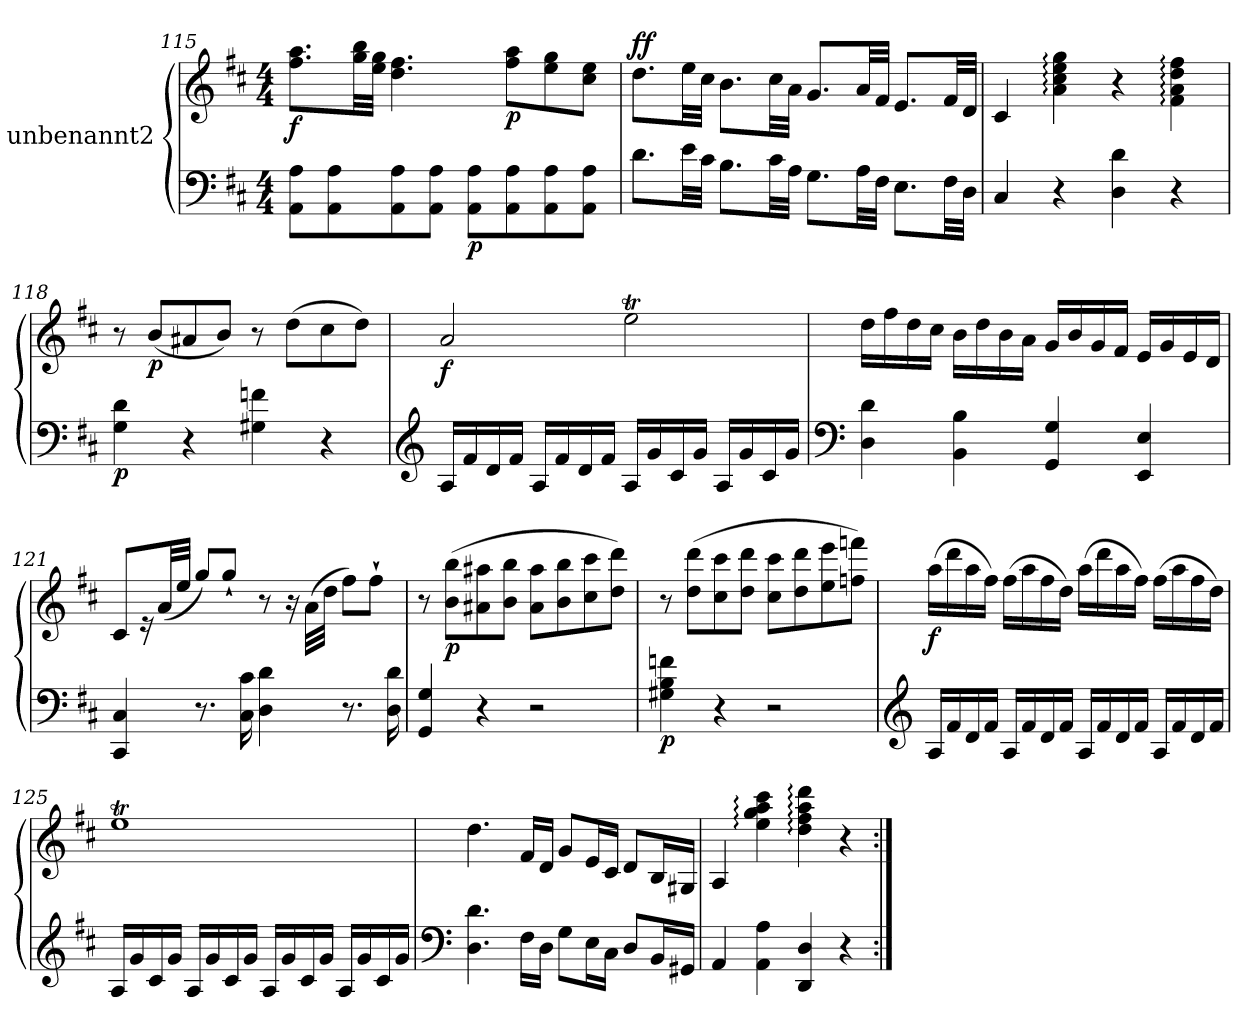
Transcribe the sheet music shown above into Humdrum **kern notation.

**kern	**kern	**dynam
*part1	*part1	*part1
*staff2	*staff1	*staff1/2
*I"unbenannt2	*	*
!!LO:LB:g=z
*clefF4	*clefG2	*
*k[f#c#]	*k[f#c#]	*
*M4/4	*M4/4	*
=115	=115	=115
!	!	!LO:DY:b
8AA\ 8A\L	8.ff#\ 8.aa\L	f
8AA\ 8A\	.	.
.	32gg\ 32bb\LL	.
.	32ee\ 32gg\JJJ	.
8AA\ 8A\	4.dd\ 4.ff#\	.
8AA\ 8A\J	.	.
!	!	!LO:DY:b=2
8AA\ 8A\L	.	p
!	!	!LO:DY:b
8AA\ 8A\	8ff#\ 8aa\L	p
8AA\ 8A\	8ee\ 8gg\	.
8AA\ 8A\J	8cc#\ 8ee\J	.
=116	=116	=116
!	!	!LO:DY:b=2
!	!	!LO:DY:n=1:a
8.d\L	8.dd\L	f f
32e\LL	32ee\LL	.
32c#\JJJ	32cc#\JJJ	.
8.B\L	8.b\L	.
32c#\LL	32cc#\LL	.
32A\JJJ	32a\JJJ	.
8.G\L	8.g/L	.
32A\LL	32a/LL	.
32F#\JJJ	32f#/JJJ	.
8.E\L	8.e/L	.
32F#\LL	32f#/LL	.
32D\JJJ	32d/JJJ	.
=117	=117	=117
4C#/	4c#/	.
4r	4a\: 4cc#\: 4ee\: 4gg\:	.
4D\ 4d\	4r	.
4r	4f#\: 4a\: 4dd\: 4ff#\:	.
=118	=118	=118
!	!	!LO:DY:b=2
4G\ 4d\	8r	p
!	!	!LO:DY:b
.	(<8b/L	p
4r	8a#X/	.
.	8b/J)	.
4G#X\ 4fn\	8r	.
.	(>8dd\L	.
4r	8cc#\	.
.	8dd\J)	.
!!LO:LB:g=z
=119	=119	=119
*clefG2	*	*
!	!	!LO:DY:b
16A/LL	2a/	f
16f#/	.	.
16d/	.	.
16f#/JJ	.	.
16A/LL	.	.
16f#/	.	.
16d/	.	.
16f#/JJ	.	.
16A/LL	2eeT\	.
16g/	.	.
16c#/	.	.
16g/JJ	.	.
16A/LL	.	.
16g/	.	.
16c#/	.	.
16g/JJ	.	.
=120	=120	=120
*clefF4	*	*
4D\ 4d\	16dd\LL	.
.	16ff#\	.
.	16dd\	.
.	16cc#\JJ	.
4BB\ 4B\	16b\LL	.
.	16dd\	.
.	16b\	.
.	16a\JJ	.
4GG/ 4G/	16g/LL	.
.	16b/	.
.	16g/	.
.	16f#/JJ	.
4EE/ 4E/	16e/LL	.
.	16g/	.
.	16e/	.
.	16d/JJ	.
=121	=121	=121
4CC#/ 4C#/	8c#/L	.
.	16r	.
.	(<32a/LL	.
.	32ee/JJJ	.
8.r	8gg/L)	.
.	8gg`/J	.
16C#\ 16c#\	.	.
4D\ 4d\	8r	.
.	16r	.
.	(>32a\LLL	.
.	32dd\JJJ	.
8.r	8ff#\L)	.
.	8ff#`\J	.
16D\ 16d\	.	.
!!LO:LB:g=z
=122	=122	=122
4GG/ 4G/	8r	.
!	!	!LO:DY:b
.	(>8b\ 8bb\L	p
4r	8a#X\ 8aa#X\	.
.	8b\ 8bb\J	.
2r	8a#\ 8aa#\L	.
.	8b\ 8bb\	.
.	8cc#\ 8ccc#\	.
.	8dd\ 8ddd\J)	.
=123	=123	=123
!	!	!LO:DY:b=2
4G#X\ 4B\ 4fn\	8r	p
.	(>8dd\ 8ddd\L	.
4r	8cc#\ 8ccc#\	.
.	8dd\ 8ddd\J	.
2r	8cc#\ 8ccc#\L	.
.	8dd\ 8ddd\	.
.	8ee\ 8eee\	.
.	8ffn\ 8fffn\J)	.
=124	=124	=124
*clefG2	*	*
!	!	!LO:DY:b
16A/LL	(>16aa\LL	f
16f#/	16ddd\	.
16d/	16aa\	.
16f#/JJ	16ff#\JJ)	.
16A/LL	(>16ff#\LL	.
16f#/	16aa\	.
16d/	16ff#\	.
16f#/JJ	16dd\JJ)	.
16A/LL	(>16aa\LL	.
16f#/	16ddd\	.
16d/	16aa\	.
16f#/JJ	16ff#\JJ)	.
16A/LL	(>16ff#\LL	.
16f#/	16aa\	.
16d/	16ff#\	.
16f#/JJ	16dd\JJ)	.
!!LO:PB:g=z
=125	=125	=125
16A/LL	1eeT	.
16g/	.	.
16c#/	.	.
16g/JJ	.	.
16A/LL	.	.
16g/	.	.
16c#/	.	.
16g/JJ	.	.
16A/LL	.	.
16g/	.	.
16c#/	.	.
16g/JJ	.	.
16A/LL	.	.
16g/	.	.
16c#/	.	.
16g/JJ	.	.
=126	=126	=126
*clefF4	*	*
4.D\ 4.d\	4.dd\	.
16F#\LL	16f#/LL	.
16D\JJ	16d/JJ	.
8G\L	8g/L	.
16E\L	16e/L	.
16C#\JJ	16c#/JJ	.
8D/L	8d/L	.
16BB/L	16B/L	.
16GG#X/JJ	16G#X/JJ	.
=127	=127	=127
4AA/	4A/	.
4AA\ 4A\	4ee\: 4gg!\: 4aa\: 4ccc#\:	.
4DD/ 4D/	4dd\: 4ff#\: 4aa\: 4ddd\:	.
4r	4r	.
=:|!	=:|!	=:|!
*-	*-	*-
